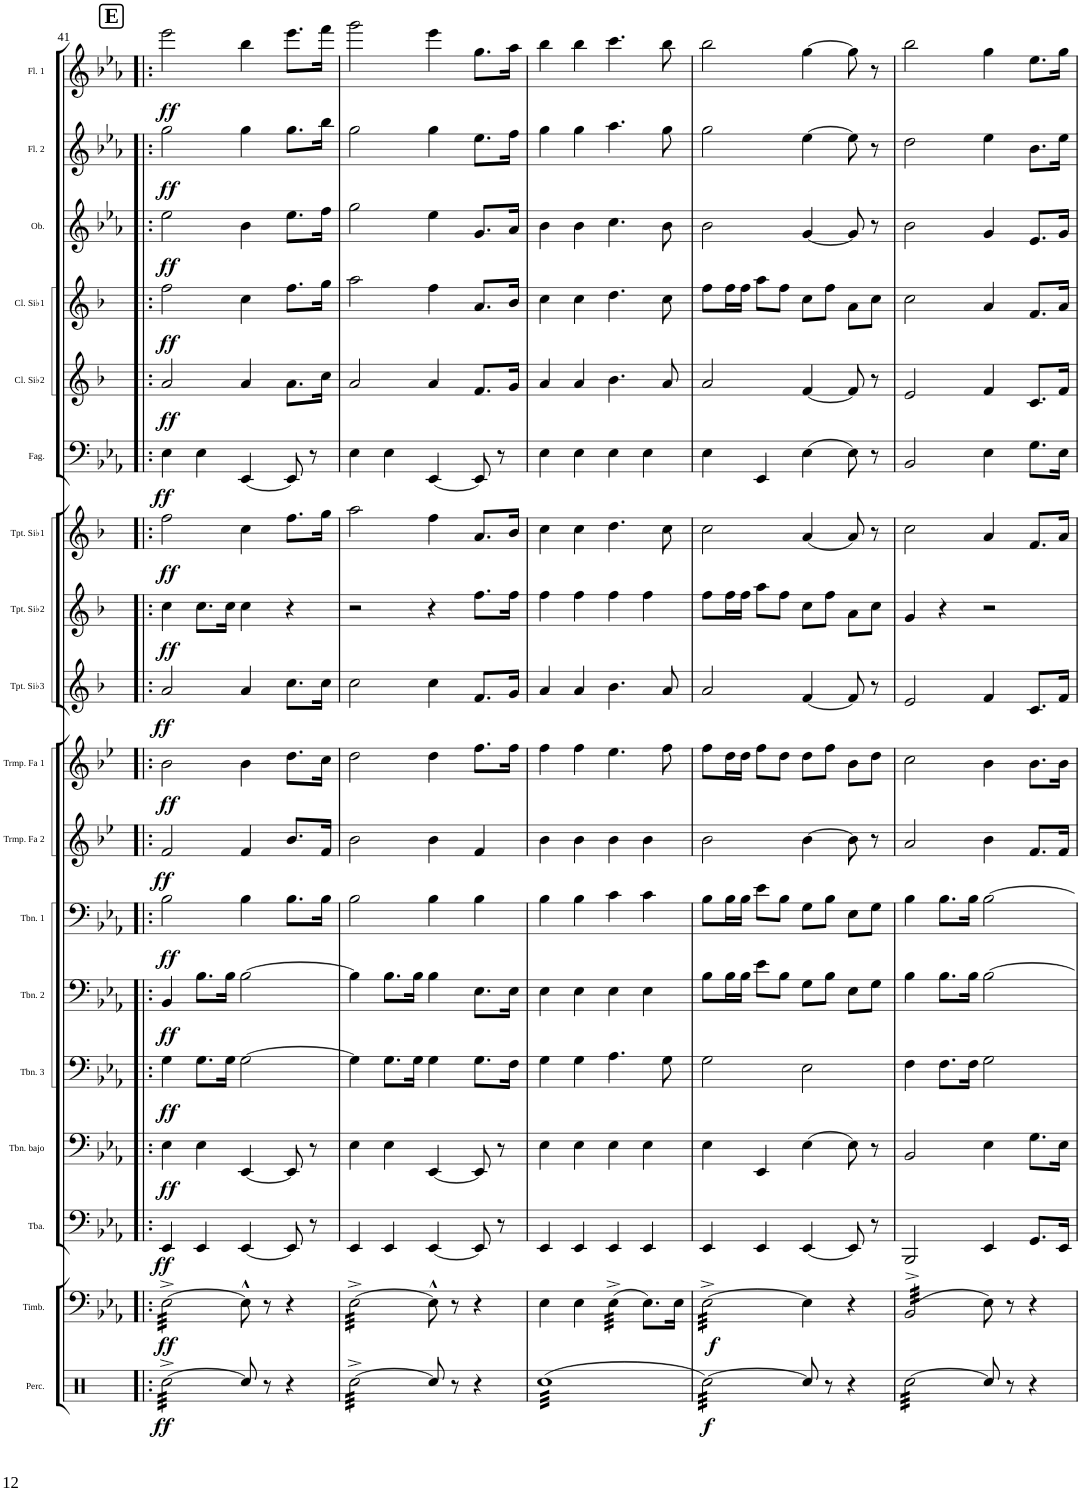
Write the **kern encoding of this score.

**kern	**dynam	**kern	**dynam	**kern	**dynam	**kern	**dynam	**kern	**dynam	**kern	**dynam	**kern	**dynam	**kern	**dynam	**kern	**dynam	**kern	**dynam	**kern	**dynam	**kern	**dynam	**kern	**dynam	**kern	**dynam	**kern	**dynam	**kern	**dynam	**kern	**dynam	**kern	**dynam
*part18	*part18	*part17	*part17	*part16	*part16	*part15	*part15	*part14	*part14	*part13	*part13	*part12	*part12	*part11	*part11	*part10	*part10	*part9	*part9	*part8	*part8	*part7	*part7	*part6	*part6	*part5	*part5	*part4	*part4	*part3	*part3	*part2	*part2	*part1	*part1
*staff18	*staff18	*staff17	*staff17	*staff16	*staff16	*staff15	*staff15	*staff14	*staff14	*staff13	*staff13	*staff12	*staff12	*staff11	*staff11	*staff10	*staff10	*staff9	*staff9	*staff8	*staff8	*staff7	*staff7	*staff6	*staff6	*staff5	*staff5	*staff4	*staff4	*staff3	*staff3	*staff2	*staff2	*staff1	*staff1
*I"Set de percusión	*	*I"Timbal de concierto	*	*I"Tuba	*	*I"Trombón bajo	*	*I"Trombón 3	*	*I"Trombón 2	*	*I"Trombón 1	*	*I"Trompa en Fa 2	*	*I"Trompa en Fa 1	*	*I"Trompeta en Sib3	*	*I"Trompeta en Sib2	*	*I"Trompeta en Sib1	*	*I"Fagot	*	*I"Clarinete en Sib2	*	*I"Clarinete en Sib1	*	*I"Oboe	*	*I"Flauta 2	*	*I"Flauta 1	*
*I'Perc.	*	*I'Timb.	*	*I'Tba.	*	*I'Tbn. bajo	*	*I'Tbn. 3	*	*I'Tbn. 2	*	*I'Tbn. 1	*	*I'Trmp. Fa 2	*	*I'Trmp. Fa 1	*	*I'Tpt. Sib3	*	*I'Tpt. Sib2	*	*I'Tpt. Sib1	*	*I'Fag.	*	*I'Cl. Sib2	*	*I'Cl. Sib1	*	*I'Ob.	*	*I'Fl. 2	*	*I'Fl. 1	*
!!LO:PB:g=z
*clefX	*	*clefF4	*	*clefF4	*	*clefF4	*	*clefF4	*	*clefF4	*	*clefF4	*	*clefG2	*	*clefG2	*	*clefG2	*	*clefG2	*	*clefG2	*	*clefF4	*	*clefG2	*	*clefG2	*	*clefG2	*	*clefG2	*	*clefG2	*
*	*	*	*	*	*	*	*	*	*	*	*	*	*	*Trd4c7	*	*Trd4c7	*	*Trd1c2	*	*Trd1c2	*	*Trd1c2	*	*	*	*Trd1c2	*	*Trd1c2	*	*	*	*	*	*	*
*k[]	*	*k[b-e-a-]	*	*k[b-e-a-]	*	*k[b-e-a-]	*	*k[b-e-a-]	*	*k[b-e-a-]	*	*k[b-e-a-]	*	*k[b-e-]	*	*k[b-e-]	*	*k[b-]	*	*k[b-]	*	*k[b-]	*	*k[b-e-a-]	*	*k[b-]	*	*k[b-]	*	*k[b-e-a-]	*	*k[b-e-a-]	*	*k[b-e-a-]	*
*M4/4	*	*M4/4	*	*M4/4	*	*M4/4	*	*M4/4	*	*M4/4	*	*M4/4	*	*M4/4	*	*M4/4	*	*M4/4	*	*M4/4	*	*M4/4	*	*M4/4	*	*M4/4	*	*M4/4	*	*M4/4	*	*M4/4	*	*M4/4	*
*met(c)	*	*met(c)	*	*met(c)	*	*met(c)	*	*met(c)	*	*met(c)	*	*met(c)	*	*met(c)	*	*met(c)	*	*met(c)	*	*met(c)	*	*met(c)	*	*met(c)	*	*met(c)	*	*met(c)	*	*met(c)	*	*met(c)	*	*met(c)	*
!!LO:REH:place=s1:a:B:cj:fs=14:t=E
=41!|:	=41!|:	=41!|:	=41!|:	=41!|:	=41!|:	=41!|:	=41!|:	=41!|:	=41!|:	=41!|:	=41!|:	=41!|:	=41!|:	=41!|:	=41!|:	=41!|:	=41!|:	=41!|:	=41!|:	=41!|:	=41!|:	=41!|:	=41!|:	=41!|:	=41!|:	=41!|:	=41!|:	=41!|:	=41!|:	=41!|:	=41!|:	=41!|:	=41!|:	=41!|:	=41!|:
!	!LO:DY:b	!	!LO:DY:b	!	!LO:DY:b	!	!LO:DY:b	!	!LO:DY:b	!	!LO:DY:b	!	!LO:DY:b	!	!LO:DY:b	!	!LO:DY:b	!	!LO:DY:b	!	!LO:DY:b	!	!LO:DY:b	!	!LO:DY:b	!	!LO:DY:b	!	!LO:DY:b	!	!LO:DY:b	!	!LO:DY:b	!	!LO:DY:b
*tremolo	*	*	*	*	*	*	*	*	*	*	*	*	*	*	*	*	*	*	*	*	*	*	*	*	*	*	*	*	*	*	*	*	*	*	*
*	*	*tremolo	*	*	*	*	*	*	*	*	*	*	*	*	*	*	*	*	*	*	*	*	*	*	*	*	*	*	*	*	*	*	*	*	*
[32Rcc^\LLL	ff	[32E-^>\LLL	ff	4EE-/	ff	4E-\	ff	4G\	ff	4BB-/	ff	2B-\	ff	2f/	ff	2b-\	ff	2a/	ff	4cc\	ff	2ff\	ff	4E-\	ff	2a/	ff	2ff\	ff	2ee-\	ff	2gg\	ff	2eee-\	ff
32Rcc^\	.	32E-^>\	.	.	.	.	.	.	.	.	.	.	.	.	.	.	.	.	.	.	.	.	.	.	.	.	.	.	.	.	.	.	.	.	.
32Rcc^\	.	32E-^>\	.	.	.	.	.	.	.	.	.	.	.	.	.	.	.	.	.	.	.	.	.	.	.	.	.	.	.	.	.	.	.	.	.
32Rcc^\	.	32E-^>\	.	.	.	.	.	.	.	.	.	.	.	.	.	.	.	.	.	.	.	.	.	.	.	.	.	.	.	.	.	.	.	.	.
32Rcc^\	.	32E-^>\	.	.	.	.	.	.	.	.	.	.	.	.	.	.	.	.	.	.	.	.	.	.	.	.	.	.	.	.	.	.	.	.	.
32Rcc^\	.	32E-^>\	.	.	.	.	.	.	.	.	.	.	.	.	.	.	.	.	.	.	.	.	.	.	.	.	.	.	.	.	.	.	.	.	.
32Rcc^\	.	32E-^>\	.	.	.	.	.	.	.	.	.	.	.	.	.	.	.	.	.	.	.	.	.	.	.	.	.	.	.	.	.	.	.	.	.
32Rcc^\	.	32E-^>\	.	.	.	.	.	.	.	.	.	.	.	.	.	.	.	.	.	.	.	.	.	.	.	.	.	.	.	.	.	.	.	.	.
32Rcc^\	.	32E-^>\	.	4EE-/	.	4E-\	.	8.G\L	.	8.B-\L	.	.	.	.	.	.	.	.	.	8.cc\L	.	.	.	4E-\	.	.	.	.	.	.	.	.	.	.	.
32Rcc^\	.	32E-^>\	.	.	.	.	.	.	.	.	.	.	.	.	.	.	.	.	.	.	.	.	.	.	.	.	.	.	.	.	.	.	.	.	.
32Rcc^\	.	32E-^>\	.	.	.	.	.	.	.	.	.	.	.	.	.	.	.	.	.	.	.	.	.	.	.	.	.	.	.	.	.	.	.	.	.
32Rcc^\	.	32E-^>\	.	.	.	.	.	.	.	.	.	.	.	.	.	.	.	.	.	.	.	.	.	.	.	.	.	.	.	.	.	.	.	.	.
32Rcc^\	.	32E-^>\	.	.	.	.	.	.	.	.	.	.	.	.	.	.	.	.	.	.	.	.	.	.	.	.	.	.	.	.	.	.	.	.	.
32Rcc^\	.	32E-^>\	.	.	.	.	.	.	.	.	.	.	.	.	.	.	.	.	.	.	.	.	.	.	.	.	.	.	.	.	.	.	.	.	.
32Rcc^\	.	32E-^>\	.	.	.	.	.	16G\Jk	.	16B-\Jk	.	.	.	.	.	.	.	.	.	16cc\Jk	.	.	.	.	.	.	.	.	.	.	.	.	.	.	.
32Rcc^\JJJ	.	32E-^>\JJJ	.	.	.	.	.	.	.	.	.	.	.	.	.	.	.	.	.	.	.	.	.	.	.	.	.	.	.	.	.	.	.	.	.
*	*	*Xtremolo	*	*	*	*	*	*	*	*	*	*	*	*	*	*	*	*	*	*	*	*	*	*	*	*	*	*	*	*	*	*	*	*	*
*Xtremolo	*	*	*	*	*	*	*	*	*	*	*	*	*	*	*	*	*	*	*	*	*	*	*	*	*	*	*	*	*	*	*	*	*	*	*
8Rcc/]	.	8E-^^\]	.	[4EE-/	.	[4EE-/	.	[2G\	.	[2B-\	.	4B-\	.	4f/	.	4b-\	.	4a/	.	4cc\	.	4cc\	.	[4EE-/	.	4a/	.	4cc\	.	4b-\	.	4gg\	.	4bb-\	.
8r	.	8r	.	.	.	.	.	.	.	.	.	.	.	.	.	.	.	.	.	.	.	.	.	.	.	.	.	.	.	.	.	.	.	.	.
4r	.	4r	.	8EE-/]	.	8EE-/]	.	.	.	.	.	8.B-\L	.	8.b-/L	.	8.dd\L	.	8.cc\L	.	4r	.	8.ff\L	.	8EE-/]	.	8.a\L	.	8.ff\L	.	8.ee-\L	.	8.gg\L	.	8.eee-\L	.
.	.	.	.	8r	.	8r	.	.	.	.	.	.	.	.	.	.	.	.	.	.	.	.	.	8r	.	.	.	.	.	.	.	.	.	.	.
.	.	.	.	.	.	.	.	.	.	.	.	16B-\Jk	.	16f/Jk	.	16cc\Jk	.	16cc\Jk	.	.	.	16gg\Jk	.	.	.	16cc\Jk	.	16gg\Jk	.	16ff\Jk	.	16bb-\Jk	.	16fff\Jk	.
=42	=42	=42	=42	=42	=42	=42	=42	=42	=42	=42	=42	=42	=42	=42	=42	=42	=42	=42	=42	=42	=42	=42	=42	=42	=42	=42	=42	=42	=42	=42	=42	=42	=42	=42	=42
*tremolo	*	*	*	*	*	*	*	*	*	*	*	*	*	*	*	*	*	*	*	*	*	*	*	*	*	*	*	*	*	*	*	*	*	*	*
*	*	*tremolo	*	*	*	*	*	*	*	*	*	*	*	*	*	*	*	*	*	*	*	*	*	*	*	*	*	*	*	*	*	*	*	*	*
[32Rcc^\LLL	.	[32E-^>\LLL	.	4EE-/	.	4E-\	.	4G\]	.	4B-\]	.	2B-\	.	2b-\	.	2dd\	.	2cc\	.	2r	.	2aa\	.	4E-\	.	2a/	.	2aa\	.	2gg\	.	2gg\	.	2ggg\	.
32Rcc^\	.	32E-^>\	.	.	.	.	.	.	.	.	.	.	.	.	.	.	.	.	.	.	.	.	.	.	.	.	.	.	.	.	.	.	.	.	.
32Rcc^\	.	32E-^>\	.	.	.	.	.	.	.	.	.	.	.	.	.	.	.	.	.	.	.	.	.	.	.	.	.	.	.	.	.	.	.	.	.
32Rcc^\	.	32E-^>\	.	.	.	.	.	.	.	.	.	.	.	.	.	.	.	.	.	.	.	.	.	.	.	.	.	.	.	.	.	.	.	.	.
32Rcc^\	.	32E-^>\	.	.	.	.	.	.	.	.	.	.	.	.	.	.	.	.	.	.	.	.	.	.	.	.	.	.	.	.	.	.	.	.	.
32Rcc^\	.	32E-^>\	.	.	.	.	.	.	.	.	.	.	.	.	.	.	.	.	.	.	.	.	.	.	.	.	.	.	.	.	.	.	.	.	.
32Rcc^\	.	32E-^>\	.	.	.	.	.	.	.	.	.	.	.	.	.	.	.	.	.	.	.	.	.	.	.	.	.	.	.	.	.	.	.	.	.
32Rcc^\	.	32E-^>\	.	.	.	.	.	.	.	.	.	.	.	.	.	.	.	.	.	.	.	.	.	.	.	.	.	.	.	.	.	.	.	.	.
32Rcc^\	.	32E-^>\	.	4EE-/	.	4E-\	.	8.G\L	.	8.B-\L	.	.	.	.	.	.	.	.	.	.	.	.	.	4E-\	.	.	.	.	.	.	.	.	.	.	.
32Rcc^\	.	32E-^>\	.	.	.	.	.	.	.	.	.	.	.	.	.	.	.	.	.	.	.	.	.	.	.	.	.	.	.	.	.	.	.	.	.
32Rcc^\	.	32E-^>\	.	.	.	.	.	.	.	.	.	.	.	.	.	.	.	.	.	.	.	.	.	.	.	.	.	.	.	.	.	.	.	.	.
32Rcc^\	.	32E-^>\	.	.	.	.	.	.	.	.	.	.	.	.	.	.	.	.	.	.	.	.	.	.	.	.	.	.	.	.	.	.	.	.	.
32Rcc^\	.	32E-^>\	.	.	.	.	.	.	.	.	.	.	.	.	.	.	.	.	.	.	.	.	.	.	.	.	.	.	.	.	.	.	.	.	.
32Rcc^\	.	32E-^>\	.	.	.	.	.	.	.	.	.	.	.	.	.	.	.	.	.	.	.	.	.	.	.	.	.	.	.	.	.	.	.	.	.
32Rcc^\	.	32E-^>\	.	.	.	.	.	16G\Jk	.	16B-\Jk	.	.	.	.	.	.	.	.	.	.	.	.	.	.	.	.	.	.	.	.	.	.	.	.	.
32Rcc^\JJJ	.	32E-^>\JJJ	.	.	.	.	.	.	.	.	.	.	.	.	.	.	.	.	.	.	.	.	.	.	.	.	.	.	.	.	.	.	.	.	.
*	*	*Xtremolo	*	*	*	*	*	*	*	*	*	*	*	*	*	*	*	*	*	*	*	*	*	*	*	*	*	*	*	*	*	*	*	*	*
*Xtremolo	*	*	*	*	*	*	*	*	*	*	*	*	*	*	*	*	*	*	*	*	*	*	*	*	*	*	*	*	*	*	*	*	*	*	*
8Rcc/]	.	8E-^^\]	.	[4EE-/	.	[4EE-/	.	4G\	.	4B-\	.	4B-\	.	4b-\	.	4dd\	.	4cc\	.	4r	.	4ff\	.	[4EE-/	.	4a/	.	4ff\	.	4ee-\	.	4gg\	.	4eee-\	.
8r	.	8r	.	.	.	.	.	.	.	.	.	.	.	.	.	.	.	.	.	.	.	.	.	.	.	.	.	.	.	.	.	.	.	.	.
4r	.	4r	.	8EE-/]	.	8EE-/]	.	8.G\L	.	8.E-\L	.	4B-\	.	4f/	.	8.ff\L	.	8.f/L	.	8.ff\L	.	8.a/L	.	8EE-/]	.	8.f/L	.	8.a/L	.	8.g/L	.	8.ee-\L	.	8.gg\L	.
.	.	.	.	8r	.	8r	.	.	.	.	.	.	.	.	.	.	.	.	.	.	.	.	.	8r	.	.	.	.	.	.	.	.	.	.	.
.	.	.	.	.	.	.	.	16F\Jk	.	16E-\Jk	.	.	.	.	.	16ff\Jk	.	16g/Jk	.	16ff\Jk	.	16b-/Jk	.	.	.	16g/Jk	.	16b-/Jk	.	16a-/Jk	.	16ff\Jk	.	16aa-\Jk	.
=43	=43	=43	=43	=43	=43	=43	=43	=43	=43	=43	=43	=43	=43	=43	=43	=43	=43	=43	=43	=43	=43	=43	=43	=43	=43	=43	=43	=43	=43	=43	=43	=43	=43	=43	=43
*tremolo	*	*	*	*	*	*	*	*	*	*	*	*	*	*	*	*	*	*	*	*	*	*	*	*	*	*	*	*	*	*	*	*	*	*	*
(32RccLLL	.	4E-\	.	4EE-/	.	4E-\	.	4G\	.	4E-\	.	4B-\	.	4b-\	.	4ff\	.	4a/	.	4ff\	.	4cc\	.	4E-\	.	4a/	.	4cc\	.	4b-\	.	4gg\	.	4bb-\	.
(32Rcc	.	.	.	.	.	.	.	.	.	.	.	.	.	.	.	.	.	.	.	.	.	.	.	.	.	.	.	.	.	.	.	.	.	.	.
(32Rcc	.	.	.	.	.	.	.	.	.	.	.	.	.	.	.	.	.	.	.	.	.	.	.	.	.	.	.	.	.	.	.	.	.	.	.
(32Rcc	.	.	.	.	.	.	.	.	.	.	.	.	.	.	.	.	.	.	.	.	.	.	.	.	.	.	.	.	.	.	.	.	.	.	.
(32Rcc	.	.	.	.	.	.	.	.	.	.	.	.	.	.	.	.	.	.	.	.	.	.	.	.	.	.	.	.	.	.	.	.	.	.	.
(32Rcc	.	.	.	.	.	.	.	.	.	.	.	.	.	.	.	.	.	.	.	.	.	.	.	.	.	.	.	.	.	.	.	.	.	.	.
(32Rcc	.	.	.	.	.	.	.	.	.	.	.	.	.	.	.	.	.	.	.	.	.	.	.	.	.	.	.	.	.	.	.	.	.	.	.
(32Rcc	.	.	.	.	.	.	.	.	.	.	.	.	.	.	.	.	.	.	.	.	.	.	.	.	.	.	.	.	.	.	.	.	.	.	.
(32Rcc	.	4E-\	.	4EE-/	.	4E-\	.	4G\	.	4E-\	.	4B-\	.	4b-\	.	4ff\	.	4a/	.	4ff\	.	4cc\	.	4E-\	.	4a/	.	4cc\	.	4b-\	.	4gg\	.	4bb-\	.
(32Rcc	.	.	.	.	.	.	.	.	.	.	.	.	.	.	.	.	.	.	.	.	.	.	.	.	.	.	.	.	.	.	.	.	.	.	.
(32Rcc	.	.	.	.	.	.	.	.	.	.	.	.	.	.	.	.	.	.	.	.	.	.	.	.	.	.	.	.	.	.	.	.	.	.	.
(32Rcc	.	.	.	.	.	.	.	.	.	.	.	.	.	.	.	.	.	.	.	.	.	.	.	.	.	.	.	.	.	.	.	.	.	.	.
(32Rcc	.	.	.	.	.	.	.	.	.	.	.	.	.	.	.	.	.	.	.	.	.	.	.	.	.	.	.	.	.	.	.	.	.	.	.
(32Rcc	.	.	.	.	.	.	.	.	.	.	.	.	.	.	.	.	.	.	.	.	.	.	.	.	.	.	.	.	.	.	.	.	.	.	.
(32Rcc	.	.	.	.	.	.	.	.	.	.	.	.	.	.	.	.	.	.	.	.	.	.	.	.	.	.	.	.	.	.	.	.	.	.	.
(32Rcc	.	.	.	.	.	.	.	.	.	.	.	.	.	.	.	.	.	.	.	.	.	.	.	.	.	.	.	.	.	.	.	.	.	.	.
*	*	*tremolo	*	*	*	*	*	*	*	*	*	*	*	*	*	*	*	*	*	*	*	*	*	*	*	*	*	*	*	*	*	*	*	*	*
(32Rcc	.	(32E-^\LLL	.	4EE-/	.	4E-\	.	4.A-\	.	4E-\	.	4c\	.	4b-\	.	4.ee-\	.	4.b-\	.	4ff\	.	4.dd\	.	4E-\	.	4.b-\	.	4.dd\	.	4.cc\	.	4.aa-\	.	4.ccc\	.
(32Rcc	.	(32E-^\	.	.	.	.	.	.	.	.	.	.	.	.	.	.	.	.	.	.	.	.	.	.	.	.	.	.	.	.	.	.	.	.	.
(32Rcc	.	(32E-^\	.	.	.	.	.	.	.	.	.	.	.	.	.	.	.	.	.	.	.	.	.	.	.	.	.	.	.	.	.	.	.	.	.
(32Rcc	.	(32E-^\	.	.	.	.	.	.	.	.	.	.	.	.	.	.	.	.	.	.	.	.	.	.	.	.	.	.	.	.	.	.	.	.	.
(32Rcc	.	(32E-^\	.	.	.	.	.	.	.	.	.	.	.	.	.	.	.	.	.	.	.	.	.	.	.	.	.	.	.	.	.	.	.	.	.
(32Rcc	.	(32E-^\	.	.	.	.	.	.	.	.	.	.	.	.	.	.	.	.	.	.	.	.	.	.	.	.	.	.	.	.	.	.	.	.	.
(32Rcc	.	(32E-^\	.	.	.	.	.	.	.	.	.	.	.	.	.	.	.	.	.	.	.	.	.	.	.	.	.	.	.	.	.	.	.	.	.
(32Rcc	.	(32E-^\JJJ	.	.	.	.	.	.	.	.	.	.	.	.	.	.	.	.	.	.	.	.	.	.	.	.	.	.	.	.	.	.	.	.	.
*	*	*Xtremolo	*	*	*	*	*	*	*	*	*	*	*	*	*	*	*	*	*	*	*	*	*	*	*	*	*	*	*	*	*	*	*	*	*
(32Rcc	.	8.E-\L)	.	4EE-/	.	4E-\	.	.	.	4E-\	.	4c\	.	4b-\	.	.	.	.	.	4ff\	.	.	.	4E-\	.	.	.	.	.	.	.	.	.	.	.
(32Rcc	.	.	.	.	.	.	.	.	.	.	.	.	.	.	.	.	.	.	.	.	.	.	.	.	.	.	.	.	.	.	.	.	.	.	.
(32Rcc	.	.	.	.	.	.	.	.	.	.	.	.	.	.	.	.	.	.	.	.	.	.	.	.	.	.	.	.	.	.	.	.	.	.	.
(32Rcc	.	.	.	.	.	.	.	.	.	.	.	.	.	.	.	.	.	.	.	.	.	.	.	.	.	.	.	.	.	.	.	.	.	.	.
(32Rcc	.	.	.	.	.	.	.	8G\	.	.	.	.	.	.	.	8ff\	.	8a/	.	.	.	8cc\	.	.	.	8a/	.	8cc\	.	8b-\	.	8gg\	.	8bb-\	.
(32Rcc	.	.	.	.	.	.	.	.	.	.	.	.	.	.	.	.	.	.	.	.	.	.	.	.	.	.	.	.	.	.	.	.	.	.	.
(32Rcc	.	16E-\Jk	.	.	.	.	.	.	.	.	.	.	.	.	.	.	.	.	.	.	.	.	.	.	.	.	.	.	.	.	.	.	.	.	.
(32RccJJJ	.	.	.	.	.	.	.	.	.	.	.	.	.	.	.	.	.	.	.	.	.	.	.	.	.	.	.	.	.	.	.	.	.	.	.
=44	=44	=44	=44	=44	=44	=44	=44	=44	=44	=44	=44	=44	=44	=44	=44	=44	=44	=44	=44	=44	=44	=44	=44	=44	=44	=44	=44	=44	=44	=44	=44	=44	=44	=44	=44
!	!LO:DY:b	!	!LO:DY:b	!	!	!	!	!	!	!	!	!	!	!	!	!	!	!	!	!	!	!	!	!	!	!	!	!	!	!	!	!	!	!	!
*	*	*tremolo	*	*	*	*	*	*	*	*	*	*	*	*	*	*	*	*	*	*	*	*	*	*	*	*	*	*	*	*	*	*	*	*	*
[32Rcc\)LLL	f	[32E-^>\LLL	f	4EE-/	.	4E-\	.	2G\	.	8B-\L	.	8B-\L	.	2b-\	.	8ff\L	.	2a/	.	8ff\L	.	2cc\	.	4E-\	.	2a/	.	8ff\L	.	2b-\	.	2gg\	.	2bb-\	.
32Rcc\)	.	32E-^>\	.	.	.	.	.	.	.	.	.	.	.	.	.	.	.	.	.	.	.	.	.	.	.	.	.	.	.	.	.	.	.	.	.
32Rcc\)	.	32E-^>\	.	.	.	.	.	.	.	.	.	.	.	.	.	.	.	.	.	.	.	.	.	.	.	.	.	.	.	.	.	.	.	.	.
32Rcc\)	.	32E-^>\	.	.	.	.	.	.	.	.	.	.	.	.	.	.	.	.	.	.	.	.	.	.	.	.	.	.	.	.	.	.	.	.	.
32Rcc\)	.	32E-^>\	.	.	.	.	.	.	.	16B-\L	.	16B-\L	.	.	.	16dd\L	.	.	.	16ff\L	.	.	.	.	.	.	.	16ff\L	.	.	.	.	.	.	.
32Rcc\)	.	32E-^>\	.	.	.	.	.	.	.	.	.	.	.	.	.	.	.	.	.	.	.	.	.	.	.	.	.	.	.	.	.	.	.	.	.
32Rcc\)	.	32E-^>\	.	.	.	.	.	.	.	16B-\JJ	.	16B-\JJ	.	.	.	16dd\JJ	.	.	.	16ff\JJ	.	.	.	.	.	.	.	16ff\JJ	.	.	.	.	.	.	.
32Rcc\)	.	32E-^>\	.	.	.	.	.	.	.	.	.	.	.	.	.	.	.	.	.	.	.	.	.	.	.	.	.	.	.	.	.	.	.	.	.
32Rcc\)	.	32E-^>\	.	4EE-/	.	4EE-/	.	.	.	8e-\L	.	8e-\L	.	.	.	8ff\L	.	.	.	8aa\L	.	.	.	4EE-/	.	.	.	8aa\L	.	.	.	.	.	.	.
32Rcc\)	.	32E-^>\	.	.	.	.	.	.	.	.	.	.	.	.	.	.	.	.	.	.	.	.	.	.	.	.	.	.	.	.	.	.	.	.	.
32Rcc\)	.	32E-^>\	.	.	.	.	.	.	.	.	.	.	.	.	.	.	.	.	.	.	.	.	.	.	.	.	.	.	.	.	.	.	.	.	.
32Rcc\)	.	32E-^>\	.	.	.	.	.	.	.	.	.	.	.	.	.	.	.	.	.	.	.	.	.	.	.	.	.	.	.	.	.	.	.	.	.
32Rcc\)	.	32E-^>\	.	.	.	.	.	.	.	8B-\J	.	8B-\J	.	.	.	8dd\J	.	.	.	8ff\J	.	.	.	.	.	.	.	8ff\J	.	.	.	.	.	.	.
32Rcc\)	.	32E-^>\	.	.	.	.	.	.	.	.	.	.	.	.	.	.	.	.	.	.	.	.	.	.	.	.	.	.	.	.	.	.	.	.	.
32Rcc\)	.	32E-^>\	.	.	.	.	.	.	.	.	.	.	.	.	.	.	.	.	.	.	.	.	.	.	.	.	.	.	.	.	.	.	.	.	.
32Rcc\)JJJ	.	32E-^>\JJJ	.	.	.	.	.	.	.	.	.	.	.	.	.	.	.	.	.	.	.	.	.	.	.	.	.	.	.	.	.	.	.	.	.
*	*	*Xtremolo	*	*	*	*	*	*	*	*	*	*	*	*	*	*	*	*	*	*	*	*	*	*	*	*	*	*	*	*	*	*	*	*	*
*Xtremolo	*	*	*	*	*	*	*	*	*	*	*	*	*	*	*	*	*	*	*	*	*	*	*	*	*	*	*	*	*	*	*	*	*	*	*
8Rcc/]	.	4E-\]	.	[4EE-/	.	[4E-\	.	2E-\	.	8G\L	.	8G\L	.	[4b-\	.	8dd\L	.	[4f/	.	8cc\L	.	[4a/	.	[4E-\	.	[4f/	.	8cc\L	.	[4g/	.	[4ee-\	.	[4gg\	.
8r	.	.	.	.	.	.	.	.	.	8B-\J	.	8B-\J	.	.	.	8ff\J	.	.	.	8ff\J	.	.	.	.	.	.	.	8ff\J	.	.	.	.	.	.	.
4r	.	4r	.	8EE-/]	.	8E-\]	.	.	.	8E-\L	.	8E-\L	.	8b-\]	.	8b-\L	.	8f/]	.	8a\L	.	8a/]	.	8E-\]	.	8f/]	.	8a\L	.	8g/]	.	8ee-\]	.	8gg\]	.
.	.	.	.	8r	.	8r	.	.	.	8G\J	.	8G\J	.	8r	.	8dd\J	.	8r	.	8cc\J	.	8r	.	8r	.	8r	.	8cc\J	.	8r	.	8r	.	8r	.
=45	=45	=45	=45	=45	=45	=45	=45	=45	=45	=45	=45	=45	=45	=45	=45	=45	=45	=45	=45	=45	=45	=45	=45	=45	=45	=45	=45	=45	=45	=45	=45	=45	=45	=45	=45
*tremolo	*	*	*	*	*	*	*	*	*	*	*	*	*	*	*	*	*	*	*	*	*	*	*	*	*	*	*	*	*	*	*	*	*	*	*
*	*	*tremolo	*	*	*	*	*	*	*	*	*	*	*	*	*	*	*	*	*	*	*	*	*	*	*	*	*	*	*	*	*	*	*	*	*
[32Rcc\LLL	.	(32BB-^>/LLL	.	2BBB-/	.	2BB-/	.	4F\	.	4B-\	.	4B-\	.	2a/	.	2cc\	.	2e/	.	4g/	.	2cc\	.	2BB-/	.	2e/	.	2cc\	.	2b-\	.	2dd\	.	2bb-\	.
32Rcc\	.	(32BB-^>/	.	.	.	.	.	.	.	.	.	.	.	.	.	.	.	.	.	.	.	.	.	.	.	.	.	.	.	.	.	.	.	.	.
32Rcc\	.	(32BB-^>/	.	.	.	.	.	.	.	.	.	.	.	.	.	.	.	.	.	.	.	.	.	.	.	.	.	.	.	.	.	.	.	.	.
32Rcc\	.	(32BB-^>/	.	.	.	.	.	.	.	.	.	.	.	.	.	.	.	.	.	.	.	.	.	.	.	.	.	.	.	.	.	.	.	.	.
32Rcc\	.	(32BB-^>/	.	.	.	.	.	.	.	.	.	.	.	.	.	.	.	.	.	.	.	.	.	.	.	.	.	.	.	.	.	.	.	.	.
32Rcc\	.	(32BB-^>/	.	.	.	.	.	.	.	.	.	.	.	.	.	.	.	.	.	.	.	.	.	.	.	.	.	.	.	.	.	.	.	.	.
32Rcc\	.	(32BB-^>/	.	.	.	.	.	.	.	.	.	.	.	.	.	.	.	.	.	.	.	.	.	.	.	.	.	.	.	.	.	.	.	.	.
32Rcc\	.	(32BB-^>/	.	.	.	.	.	.	.	.	.	.	.	.	.	.	.	.	.	.	.	.	.	.	.	.	.	.	.	.	.	.	.	.	.
32Rcc\	.	(32BB-^>/	.	.	.	.	.	8.F\L	.	8.B-\L	.	8.B-\L	.	.	.	.	.	.	.	4r	.	.	.	.	.	.	.	.	.	.	.	.	.	.	.
32Rcc\	.	(32BB-^>/	.	.	.	.	.	.	.	.	.	.	.	.	.	.	.	.	.	.	.	.	.	.	.	.	.	.	.	.	.	.	.	.	.
32Rcc\	.	(32BB-^>/	.	.	.	.	.	.	.	.	.	.	.	.	.	.	.	.	.	.	.	.	.	.	.	.	.	.	.	.	.	.	.	.	.
32Rcc\	.	(32BB-^>/	.	.	.	.	.	.	.	.	.	.	.	.	.	.	.	.	.	.	.	.	.	.	.	.	.	.	.	.	.	.	.	.	.
32Rcc\	.	(32BB-^>/	.	.	.	.	.	.	.	.	.	.	.	.	.	.	.	.	.	.	.	.	.	.	.	.	.	.	.	.	.	.	.	.	.
32Rcc\	.	(32BB-^>/	.	.	.	.	.	.	.	.	.	.	.	.	.	.	.	.	.	.	.	.	.	.	.	.	.	.	.	.	.	.	.	.	.
32Rcc\	.	(32BB-^>/	.	.	.	.	.	16F\Jk	.	16B-\Jk	.	16B-\Jk	.	.	.	.	.	.	.	.	.	.	.	.	.	.	.	.	.	.	.	.	.	.	.
32Rcc\JJJ	.	(32BB-^>/JJJ	.	.	.	.	.	.	.	.	.	.	.	.	.	.	.	.	.	.	.	.	.	.	.	.	.	.	.	.	.	.	.	.	.
*	*	*Xtremolo	*	*	*	*	*	*	*	*	*	*	*	*	*	*	*	*	*	*	*	*	*	*	*	*	*	*	*	*	*	*	*	*	*
*Xtremolo	*	*	*	*	*	*	*	*	*	*	*	*	*	*	*	*	*	*	*	*	*	*	*	*	*	*	*	*	*	*	*	*	*	*	*
8Rcc/]	.	8E-\)	.	4EE-/	.	4E-\	.	2G\	.	[2B-\	.	[2B-\	.	4b-\	.	4b-\	.	4f/	.	2r	.	4a/	.	4E-\	.	4f/	.	4a/	.	4g/	.	4ee-\	.	4gg\	.
8r	.	8r	.	.	.	.	.	.	.	.	.	.	.	.	.	.	.	.	.	.	.	.	.	.	.	.	.	.	.	.	.	.	.	.	.
4r	.	4r	.	8.GG/L	.	8.G\L	.	.	.	.	.	.	.	8.f/L	.	8.b-\L	.	8.c/L	.	.	.	8.f/L	.	8.G\L	.	8.c/L	.	8.f/L	.	8.e-/L	.	8.b-\L	.	8.ee-\L	.
.	.	.	.	16EE-/Jk	.	16E-\Jk	.	.	.	.	.	.	.	16f/Jk	.	16b-\Jk	.	16f/Jk	.	.	.	16a/Jk	.	16E-\Jk	.	16f/Jk	.	16a/Jk	.	16g/Jk	.	16ee-\Jk	.	16gg\Jk	.
=	=	=	=	=	=	=	=	=	=	=	=	=	=	=	=	=	=	=	=	=	=	=	=	=	=	=	=	=	=	=	=	=	=	=	=
*-	*-	*-	*-	*-	*-	*-	*-	*-	*-	*-	*-	*-	*-	*-	*-	*-	*-	*-	*-	*-	*-	*-	*-	*-	*-	*-	*-	*-	*-	*-	*-	*-	*-	*-	*-
